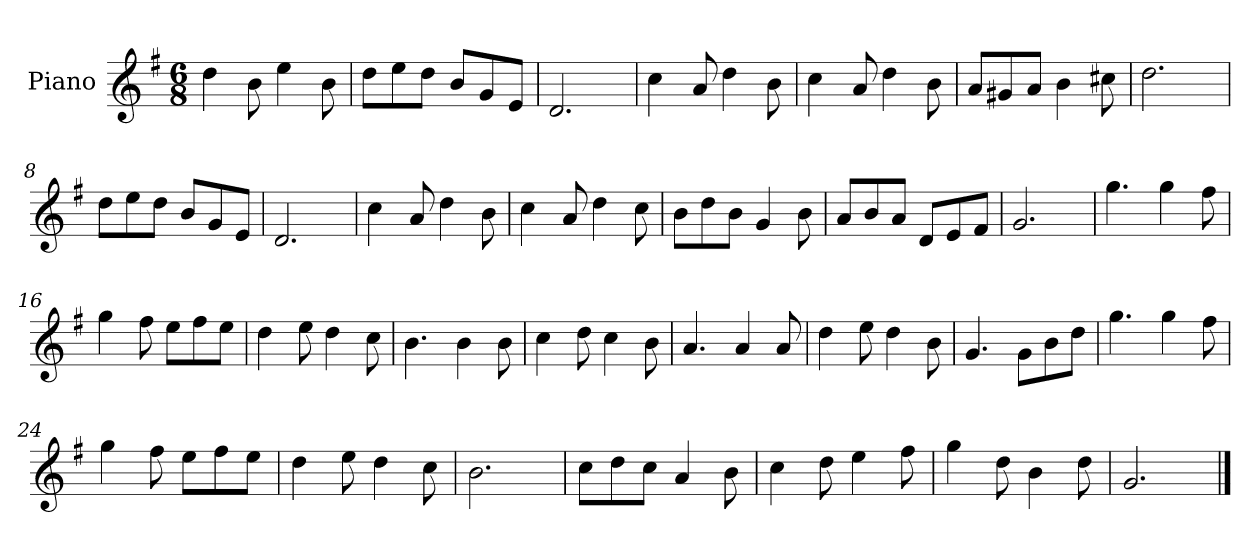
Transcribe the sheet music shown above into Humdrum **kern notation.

**kern
*part1
*staff1
*I"Piano
*I'Pno
*clefG2
*k[f#]
*M6/8
=1
4dd\
8b\
4ee\
8b\
=2
8dd\L
8ee\
8dd\J
8b/L
8g/
8e/J
=3
2.d/
=4
4cc\
8a/
4dd\
8b\
=5
4cc\
8a/
4dd\
8b\
=6
8a/L
8g#X/
8a/J
4b\
8cc#X\
=7
2.dd\
=8
8dd\L
8ee\
8dd\J
8b/L
8g/
8e/J
=9
2.d/
=10
4cc\
8a/
4dd\
8b\
=11
4cc\
8a/
4dd\
8cc\
=12
8b\L
8dd\
8b\J
4g/
8b\
=13
8a/L
8b/
8a/J
8d/L
8e/
8f#/J
=14
2.g/
=15
4.gg\
4gg\
8ff#\
=16
4gg\
8ff#\
8ee\L
8ff#\
8ee\J
=17
4dd\
8ee\
4dd\
8cc\
=18
4.b\
4b\
8b\
=19
4cc\
8dd\
4cc\
8b\
=20
4.a/
4a/
8a/
=21
4dd\
8ee\
4dd\
8b\
=22
4.g/
8g\L
8b\
8dd\J
=23
4.gg\
4gg\
8ff#\
=24
4gg\
8ff#\
8ee\L
8ff#\
8ee\J
=25
4dd\
8ee\
4dd\
8cc\
=26
2.b\
=27
8cc\L
8dd\
8cc\J
4a/
8b\
=28
4cc\
8dd\
4ee\
8ff#\
=29
4gg\
8dd\
4b\
8dd\
=30
2.g/
==
*-
